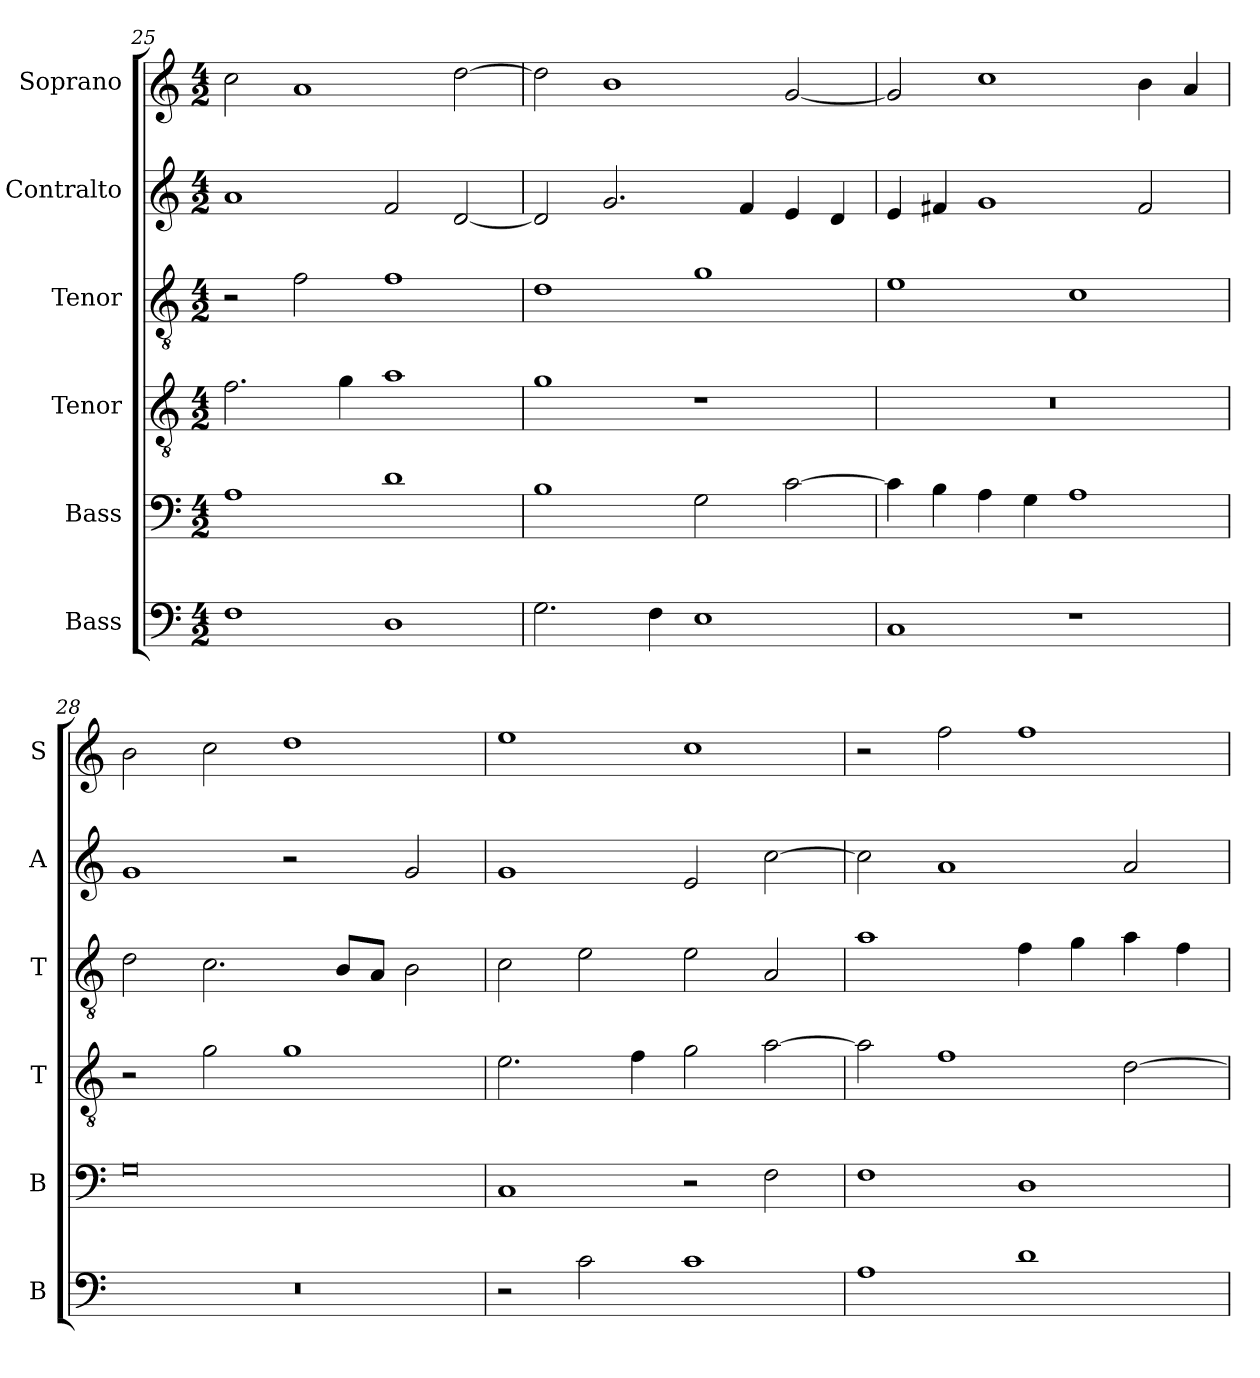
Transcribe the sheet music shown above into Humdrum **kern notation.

**kern	**kern	**kern	**kern	**kern	**kern
*part6	*part5	*part4	*part3	*part2	*part1
*staff6	*staff5	*staff4	*staff3	*staff2	*staff1
*I"Bass	*I"Bass	*I"Tenor	*I"Tenor	*I"Contralto	*I"Soprano
*I'B	*I'B	*I'T	*I'T	*I'A	*I'S
*clefF4	*clefF4	*clefGv2	*clefGv2	*clefG2	*clefG2
*k[]	*k[]	*k[]	*k[]	*k[]	*k[]
*C:ion	*C:ion	*C:ion	*C:ion	*C:ion	*C:ion
*M4/2	*M4/2	*M4/2	*M4/2	*M4/2	*M4/2
=25	=25	=25	=25	=25	=25
1F	1A	2.f	2r	1a	2cc
.	.	.	2f	.	1a
.	.	4g	.	.	.
1D	1d	1a	1f	2f	.
.	.	.	.	[2d	[2dd
=26	=26	=26	=26	=26	=26
2.G	1B	1g	1d	2d]	2dd]
.	.	.	.	2.g	1b
4F	.	.	.	.	.
1E	2G	1r	1g	.	.
.	.	.	.	4f	.
.	[2c	.	.	4e	[2g
.	.	.	.	4d	.
=27	=27	=27	=27	=27	=27
1C	4c]	0r	1e	4e	2g]
.	4B	.	.	4f#X	.
.	4A	.	.	1g	1cc
.	4G	.	.	.	.
1r	1A	.	1c	.	.
.	.	.	.	2f#	4b
.	.	.	.	.	4a
=28	=28	=28	=28	=28	=28
0r	0G	2r	2d	1g	2b
.	.	2g	2.c	.	2cc
.	.	1g	.	2r	1dd
.	.	.	8B/L	.	.
.	.	.	8A/J	.	.
.	.	.	2B	2g	.
=29	=29	=29	=29	=29	=29
2r	1C	2.e	2c	1g	1ee
2c	.	.	2e	.	.
.	.	4f	.	.	.
1c	2r	2g	2e	2e	1cc
.	2F	[2a	2A	[2cc	.
=30	=30	=30	=30	=30	=30
1A	1F	2a]	1a	2cc]	2r
.	.	1f	.	1a	2ff
1d	1D	.	4f	.	1ff
.	.	.	4g	.	.
.	.	[2d	4a	2a	.
.	.	.	4f	.	.
=	=	=	=	=	=
*-	*-	*-	*-	*-	*-
